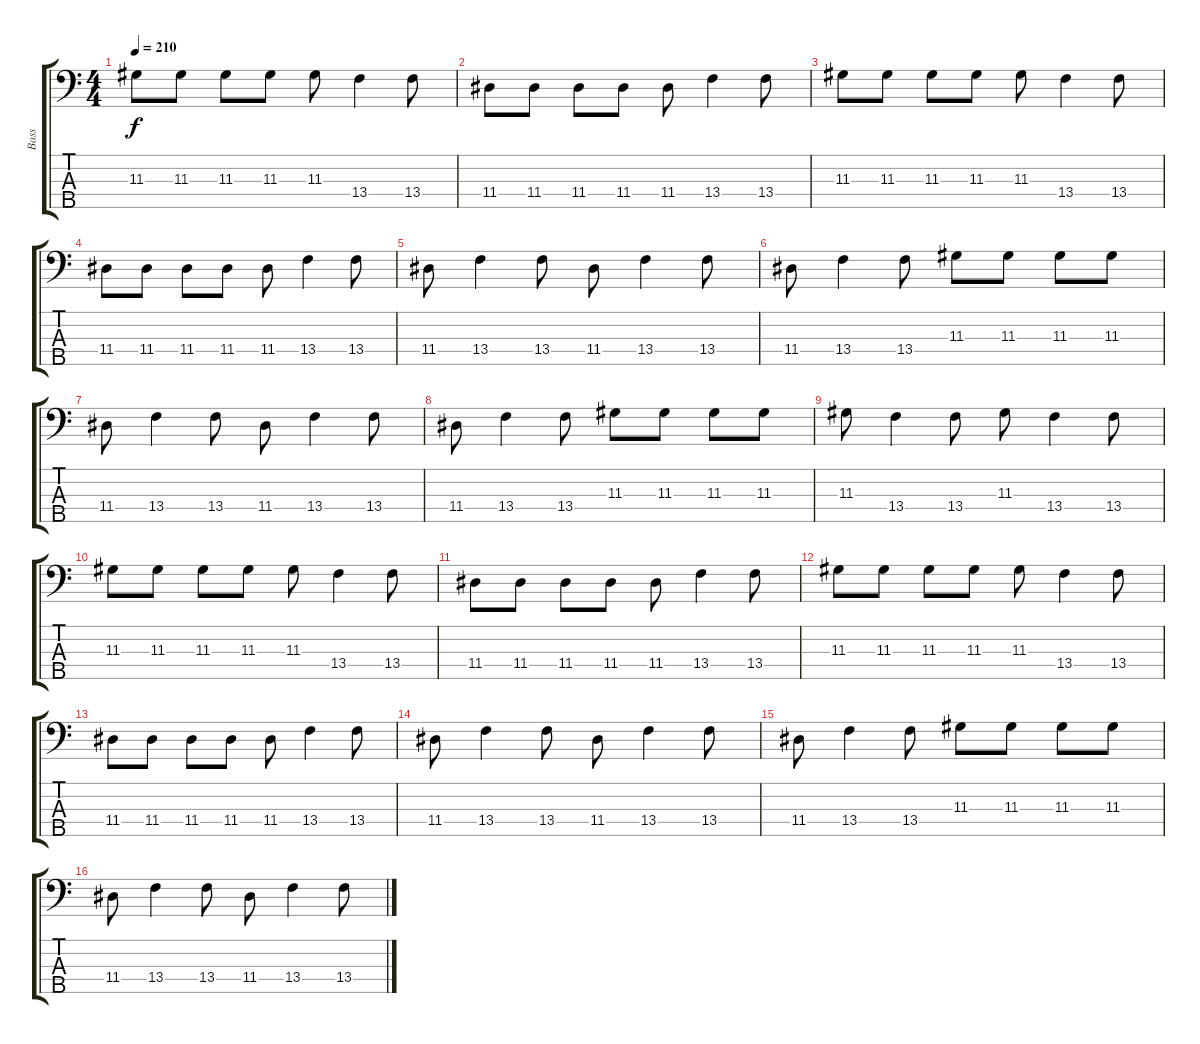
\track ("Bass" "Bass") {instrument electricbasspick}
\staff {score tabs}
\tuning (G2 D2 A1 E1 B0) {hide}
\ts (4 4)
\tempo 210
\clef f4
\ks c
11.3.8{dy f} 11.3.8 11.3.8 11.3.8 11.3.8 13.4.4 13.4.8 |
11.4.8 11.4.8 11.4.8 11.4.8 11.4.8 13.4.4 13.4.8 |
11.3.8 11.3.8 11.3.8 11.3.8 11.3.8 13.4.4 13.4.8 |
11.4.8 11.4.8 11.4.8 11.4.8 11.4.8 13.4.4 13.4.8 |
11.4.8 13.4.4 13.4.8 11.4.8 13.4.4 13.4.8 |
11.4.8 13.4.4 13.4.8 11.3.8 11.3.8 11.3.8 11.3.8 |
11.4.8 13.4.4 13.4.8 11.4.8 13.4.4 13.4.8 |
11.4.8 13.4.4 13.4.8 11.3.8 11.3.8 11.3.8 11.3.8 |
11.3.8 13.4.4 13.4.8 11.3.8 13.4.4 13.4.8 |
11.3.8 11.3.8 11.3.8 11.3.8 11.3.8 13.4.4 13.4.8 |
11.4.8 11.4.8 11.4.8 11.4.8 11.4.8 13.4.4 13.4.8 |
11.3.8 11.3.8 11.3.8 11.3.8 11.3.8 13.4.4 13.4.8 |
11.4.8 11.4.8 11.4.8 11.4.8 11.4.8 13.4.4 13.4.8 |
11.4.8 13.4.4 13.4.8 11.4.8 13.4.4 13.4.8 |
11.4.8 13.4.4 13.4.8 11.3.8 11.3.8 11.3.8 11.3.8 |
11.4.8 13.4.4 13.4.8 11.4.8 13.4.4 13.4.8
